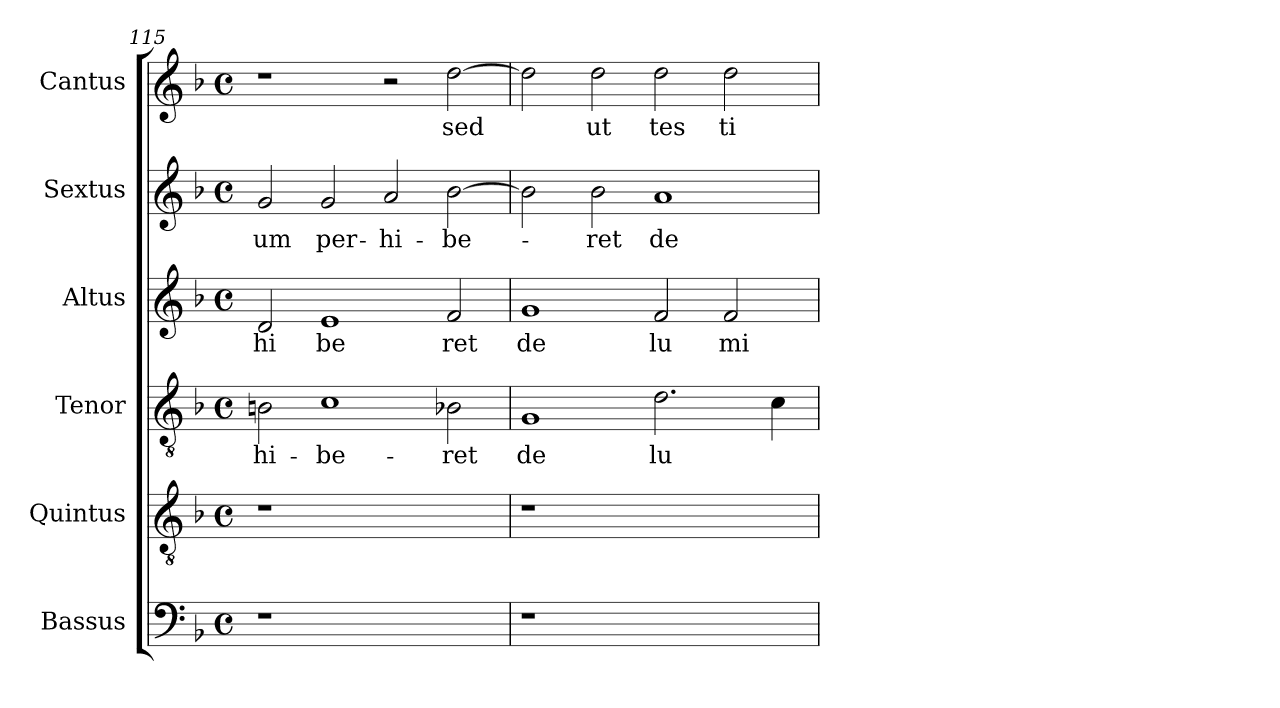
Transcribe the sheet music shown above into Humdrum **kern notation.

**kern	**kern	**kern	**text	**kern	**text	**kern	**text	**kern	**text
*part6	*part5	*part4	*part4	*part3	*part3	*part2	*part2	*part1	*part1
*staff6	*staff5	*staff4	*staff4	*staff3	*staff3	*staff2	*staff2	*staff1	*staff1
*I"Bassus	*I"Quintus	*I"Tenor	*	*I"Altus	*	*I"Sextus	*	*I"Cantus	*
*I'Bassus	*I'Quintus	*I'Tenor	*	*I'Altus	*	*I'Sextus	*	*I'Cantus	*
*clefF4	*clefGv2	*clefGv2	*	*clefG2	*	*clefG2	*	*clefG2	*
*k[b-]	*k[b-]	*k[b-]	*	*k[b-]	*	*k[b-]	*	*k[b-]	*
*F:	*F:	*F:	*	*F:	*	*F:	*	*F:	*
*M4/4	*M4/4	*M4/4	*	*M4/4	*	*M4/4	*	*M4/4	*
*met(c)	*met(c)	*met(c)	*	*met(c)	*	*met(c)	*	*met(c)	*
=115	=115	=115	=115	=115	=115	=115	=115	=115	=115
!	!	!	!LO:LY:b:cj	!	!LO:LY:b:cj	!	!LO:LY:b:cj	!	!
1r	1r	2Bn\	-hi-	2d/	hi	2g/	-um	1r	.
!	!	!	!LO:LY:b:cj	!	!LO:LY:b:cj	!	!LO:LY:b:cj	!	!
.	.	1c	-be-	1e	be	2g/	per-	.	.
!	!	!	!	!	!	!	!LO:LY:b:cj	!	!
1ryy	1ryy	.	.	.	.	2a/	-hi-	2r	.
!	!	!	!LO:LY:b:cj	!	!LO:LY:b:cj	!	!LO:LY:b:cj	!	!LO:LY:b
.	.	2B-X\	-ret	2f/	ret	[>2b-\	-be-	[>2dd\	sed
!!LO:PB:g=z
=116	=116	=116	=116	=116	=116	=116	=116	=116	=116
!	!	!	!LO:LY:b:cj	!	!LO:LY:b:cj	!	!	!	!
*	*	*	*	*^	*	*	*	*	*
1r	1r	1G	de	1g	64ryy	de	2b-\]	.	2dd\]	.
.	.	.	.	.	1ryy	.	.	.	.	.
!	!	!	!	!	!	!	!	!LO:LY:b:cj	!	!LO:LY:b:cj
.	.	.	.	.	.	.	2b-\	-ret	2dd\	ut
!	!	!	!LO:LY:b:cj	!	!	!LO:LY:b:cj	!	!LO:LY:b:cj	!	!LO:LY:b:cj
1ryy	1ryy	2.d\	lu	2f/	.	lu	1a	de	2dd\	tes
.	.	.	.	.	2ryy	.	.	.	.	.
!	!	!	!	!	!	!LO:LY:b:cj	!	!	!	!LO:LY:b:cj
.	.	.	.	2f/	.	mi	.	.	2dd\	ti
.	.	.	.	.	4ryy	.	.	.	.	.
.	.	4c\	.	.	.	.	.	.	.	.
.	.	.	.	.	8...ryy	.	.	.	.	.
*	*	*	*	*v	*v	*	*	*	*	*
=	=	=	=	=	=	=	=	=	=
*-	*-	*-	*-	*-	*-	*-	*-	*-	*-
